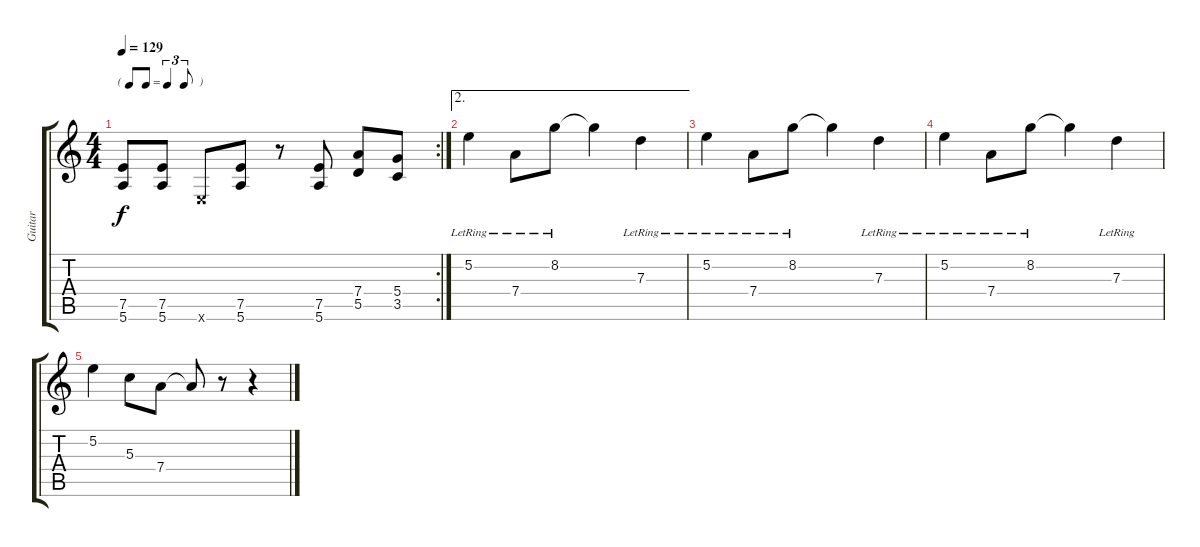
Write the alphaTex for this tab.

\track ("Guitar" "Guitar") {instrument distortionguitar}
\staff {score tabs}
\tuning (E4 B3 G3 D3 A2 E2) {hide}
\rc 2
\ts (4 4)
\tf triplet8th
\tempo 129
\clef g2
\ks c
(7.5 5.6).8{dy f} (7.5 5.6).8 0.6{x}.8 (7.5 5.6).8 r.8 (7.5 5.6).8 (7.4 5.5).8 (5.4 3.5).8 |
\ae 2
5.2{lr}.4 7.4{lr}.8 8.2{lr}.8 8.2{t}.4 7.3{lr}.4 |
5.2{lr}.4 7.4{lr}.8 8.2{lr}.8 8.2{t}.4 7.3{lr}.4 |
5.2{lr}.4 7.4{lr}.8 8.2{lr}.8 8.2{t}.4 7.3{lr}.4 |
5.2.4 5.3.8 7.4.8 7.4{t}.8 r.8 r.4
